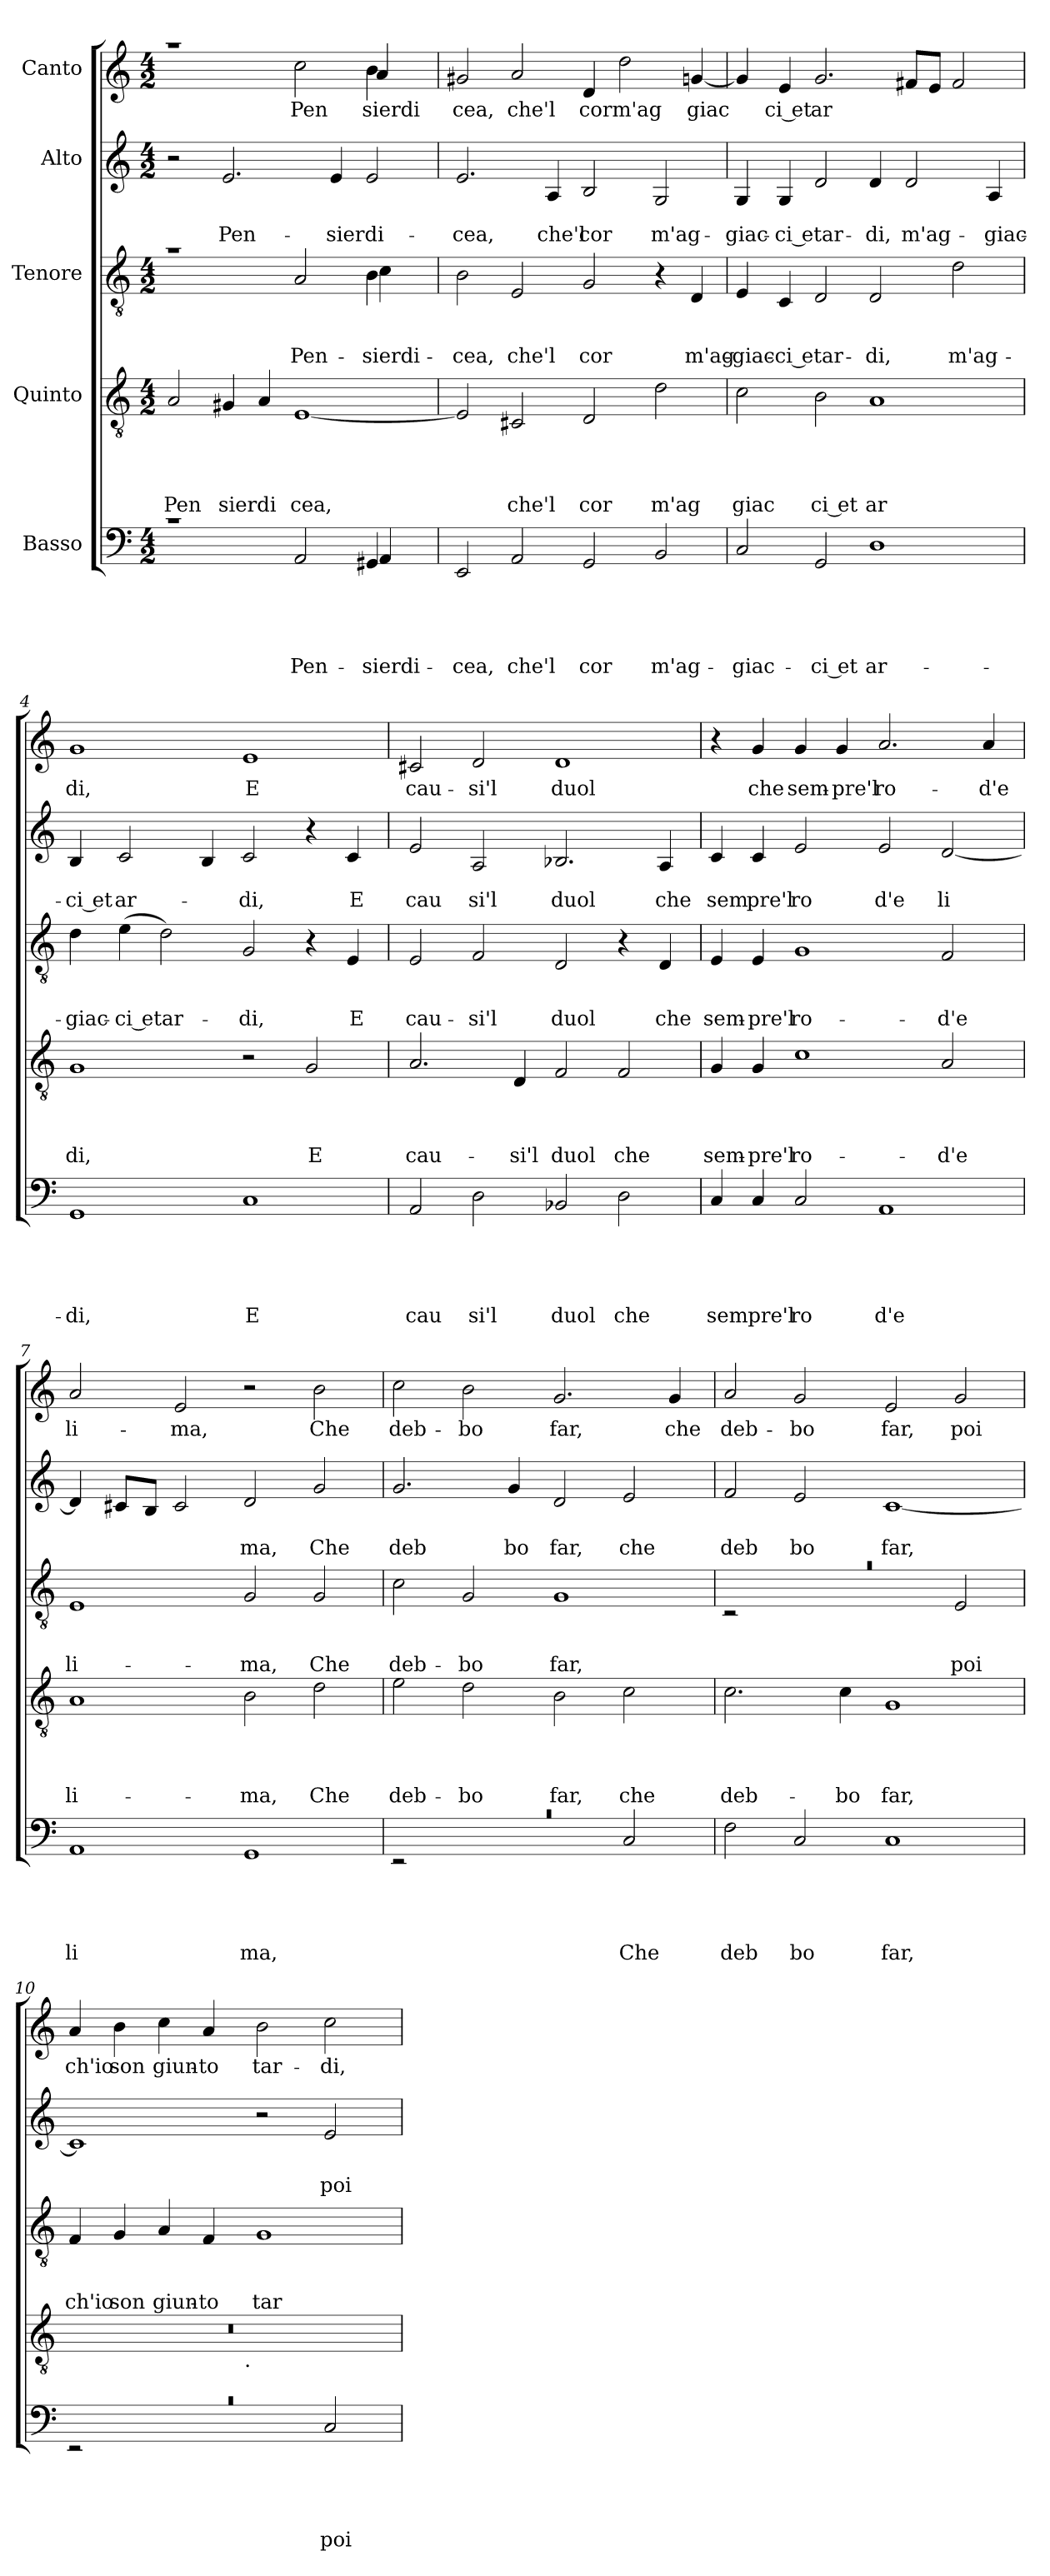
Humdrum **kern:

**kern	**text	**text	**text	**text	**text	**kern	**text	**text	**text	**text	**kern	**text	**text	**text	**kern	**text	**text	**kern	**text
*part5	*part5	*part5	*part5	*part5	*part5	*part4	*part4	*part4	*part4	*part4	*part3	*part3	*part3	*part3	*part2	*part2	*part2	*part1	*part1
*staff5	*staff5	*staff5	*staff5	*staff5	*staff5	*staff4	*staff4	*staff4	*staff4	*staff4	*staff3	*staff3	*staff3	*staff3	*staff2	*staff2	*staff2	*staff1	*staff1
*I"Basso	*	*	*	*	*	*I"Quinto	*	*	*	*	*I"Tenore	*	*	*	*I"Alto	*	*	*I"Canto	*
*clefF4	*	*	*	*	*	*clefGv2	*	*	*	*	*clefGv2	*	*	*	*clefG2	*	*	*clefG2	*
*k[]	*	*	*	*	*	*k[]	*	*	*	*	*k[]	*	*	*	*k[]	*	*	*k[]	*
*C:	*	*	*	*	*	*C:	*	*	*	*	*C:	*	*	*	*C:	*	*	*C:	*
*M4/2	*	*	*	*	*	*M4/2	*	*	*	*	*M4/2	*	*	*	*M4/2	*	*	*M4/2	*
=1	=1	=1	=1	=1	=1	=1	=1	=1	=1	=1	=1	=1	=1	=1	=1	=1	=1	=1	=1
*^	*	*	*	*	*	*	*	*	*	*	*	*	*	*	*	*	*	*	*
!	!	!	!	!	!	!	!	!	!	!	!LO:LY:b	!	!	!	!	!	!	!	!	!
*	*	*	*	*	*	*	*	*	*	*	*	*^	*	*	*	*	*	*	*^	*
1rc	1.ryy	.	.	.	.	.	2A/	.	.	.	Pen	1ra	1.ryy	.	.	.	2r	.	.	1raa	1.ryy	.
!	!	!	!	!	!	!	!	!	!	!	!LO:LY:b	!	!	!	!	!	!	!	!LO:LY:b	!	!	!
.	.	.	.	.	.	.	4G#X/	.	.	.	sierdi	.	.	.	.	.	2.e/	.	Pen-	.	.	.
.	.	.	.	.	.	.	4A/	.	.	.	.	.	.	.	.	.	.	.	.	.	.	.
!	!	!	!	!	!	!LO:LY:b	!	!	!	!	!LO:LY:b	!	!	!	!	!LO:LY:b	!	!	!	!	!	!LO:LY:b
2AA/	.	.	.	.	.	Pen-	[<1E	.	.	.	cea,	2A/	.	.	.	Pen-	.	.	.	2cc\	.	Pen
!	!	!	!	!	!	!	!	!	!	!	!	!	!	!	!	!	!	!	!LO:LY:b	!	!	!
.	.	.	.	.	.	.	.	.	.	.	.	.	.	.	.	.	4e/	.	-sierdi-	.	.	.
!	!	!	!	!	!	!LO:LY:b	!	!	!	!	!	!	!	!	!	!LO:LY:b	!	!	!	!	!	!LO:LY:b
4GG#X/	4AA/	.	.	.	.	-sierdi-	.	.	.	.	.	4B\	4c\	.	.	-sierdi-	2e/	.	.	4b\	4a/	sierdi
4ryy	4ryy	.	.	.	.	.	.	.	.	.	.	4ryy	4ryy	.	.	.	.	.	.	4ryy	4ryy	.
=2	=2	=2	=2	=2	=2	=2	=2	=2	=2	=2	=2	=2	=2	=2	=2	=2	=2	=2	=2	=2	=2	=2
!	!	!	!	!	!	!LO:LY:b	!	!	!	!	!	!	!	!	!	!LO:LY:b	!	!	!LO:LY:b	!	!	!LO:LY:b
*v	*v	*	*	*	*	*	*	*	*	*	*	*v	*v	*	*	*	*	*	*	*v	*v	*
2EE/	.	.	.	.	-cea,	2E/]	.	.	.	.	2B\	.	.	-cea,	2.e/	.	-cea,	2g#X/	cea,
!	!	!	!	!	!LO:LY:b	!	!	!	!	!LO:LY:b	!	!	!	!LO:LY:b	!	!	!	!	!LO:LY:b
2AA/	.	.	.	.	che'l	2C#X/	.	.	.	che'l	2E/	.	.	che'l	.	.	.	2a/	che'l
!	!	!	!	!	!	!	!	!	!	!	!	!	!	!	!	!	!LO:LY:b	!	!
.	.	.	.	.	.	.	.	.	.	.	.	.	.	.	4A/	.	che'l	.	.
!	!	!	!	!	!LO:LY:b	!	!	!	!	!LO:LY:b	!	!	!	!LO:LY:b	!	!	!LO:LY:b	!	!LO:LY:b
2GG/	.	.	.	.	cor	2D/	.	.	.	cor	2G/	.	.	cor	2B/	.	cor	4d/	corm'ag
.	.	.	.	.	.	.	.	.	.	.	.	.	.	.	.	.	.	2dd\	.
!	!	!	!	!	!LO:LY:b	!	!	!	!	!LO:LY:b	!	!	!	!	!	!	!LO:LY:b	!	!
2BB/	.	.	.	.	m'ag-	2d\	.	.	.	m'ag	4r	.	.	.	2G/	.	m'ag-	.	.
!	!	!	!	!	!	!	!	!	!	!	!	!	!	!LO:LY:b	!	!	!	!	!LO:LY:b
.	.	.	.	.	.	.	.	.	.	.	4D/	.	.	m'ag-	.	.	.	[<4gn/	giac
=3	=3	=3	=3	=3	=3	=3	=3	=3	=3	=3	=3	=3	=3	=3	=3	=3	=3	=3	=3
!	!	!	!	!	!LO:LY:b	!	!	!	!	!LO:LY:b	!	!	!	!LO:LY:b	!	!	!LO:LY:b	!	!
2C/	.	.	.	.	-giac-	2c\	.	.	.	giac	4E/	.	.	-giac-	4G/	.	-giac-	4g/]	.
!	!	!	!	!	!	!	!	!	!	!	!	!	!	!LO:LY:b:rj	!	!	!LO:LY:b:rj	!	!LO:LY:b:rj
.	.	.	.	.	.	.	.	.	.	.	4C/	.	.	-ci etar-	4G/	.	-ci etar-	4e/	ci et
!	!	!	!	!	!LO:LY:b:rj	!	!	!	!	!LO:LY:b:rj	!	!	!	!	!	!	!	!	!LO:LY:b
2GG/	.	.	.	.	-ci et	2B\	.	.	.	ci et	2D/	.	.	.	2d/	.	.	2.g/	ar
!	!	!	!	!	!LO:LY:b	!	!	!	!	!LO:LY:b	!	!	!	!LO:LY:b	!	!	!LO:LY:b	!	!
1D	.	.	.	.	ar-	1A	.	.	.	ar	2D/	.	.	-di,	4d/	.	-di,	.	.
!	!	!	!	!	!	!	!	!	!	!	!	!	!	!	!	!	!LO:LY:b	!	!
.	.	.	.	.	.	.	.	.	.	.	.	.	.	.	2d/	.	m'ag-	8f#/L	.
.	.	.	.	.	.	.	.	.	.	.	.	.	.	.	.	.	.	8e/J	.
!	!	!	!	!	!	!	!	!	!	!	!	!	!	!LO:LY:b	!	!	!	!	!
.	.	.	.	.	.	.	.	.	.	.	2d\	.	.	m'ag-	.	.	.	2f#/	.
!	!	!	!	!	!	!	!	!	!	!	!	!	!	!	!	!	!LO:LY:b	!	!
.	.	.	.	.	.	.	.	.	.	.	.	.	.	.	4A/	.	-giac-	.	.
=4	=4	=4	=4	=4	=4	=4	=4	=4	=4	=4	=4	=4	=4	=4	=4	=4	=4	=4	=4
!	!	!	!	!	!LO:LY:b	!	!	!	!	!LO:LY:b	!	!	!	!LO:LY:b	!	!	!LO:LY:b:rj	!	!LO:LY:b
1GG	.	.	.	.	-di,	1G	.	.	.	di,	4d\	.	.	-giac-	4B/	.	-ci et	1g	di,
!	!	!	!	!	!	!	!	!	!	!	!	!	!	!LO:LY:b:rj	!	!	!LO:LY:b	!	!
.	.	.	.	.	.	.	.	.	.	.	(<4e\	.	.	-ci etar-	2c/	.	ar-	.	.
.	.	.	.	.	.	.	.	.	.	.	2d\)	.	.	.	.	.	.	.	.
.	.	.	.	.	.	.	.	.	.	.	.	.	.	.	4B/	.	.	.	.
!	!	!	!	!	!LO:LY:b	!	!	!	!	!	!	!	!	!LO:LY:b	!	!	!LO:LY:b	!	!LO:LY:b
1C	.	.	.	.	E	2r	.	.	.	.	2G/	.	.	-di,	2c/	.	-di,	1e	E
!	!	!	!	!	!	!	!	!	!	!LO:LY:b	!	!	!	!	!	!	!	!	!
.	.	.	.	.	.	2G/	.	.	.	E	4r	.	.	.	4r	.	.	.	.
!	!	!	!	!	!	!	!	!	!	!	!	!	!	!LO:LY:b	!	!	!LO:LY:b	!	!
.	.	.	.	.	.	.	.	.	.	.	4E/	.	.	E	4c/	.	E	.	.
!!LO:LB:g=z
=5	=5	=5	=5	=5	=5	=5	=5	=5	=5	=5	=5	=5	=5	=5	=5	=5	=5	=5	=5
!	!	!	!	!	!LO:LY:b	!	!	!	!	!LO:LY:b	!	!	!	!LO:LY:b	!	!	!LO:LY:b	!	!LO:LY:b
2AA/	.	.	.	.	cau	2.A/	.	.	.	cau-	2E/	.	.	cau-	2e/	.	cau	2c#X/	cau-
!	!	!	!	!	!LO:LY:b	!	!	!	!	!	!	!	!	!LO:LY:b	!	!	!LO:LY:b	!	!LO:LY:b
2D\	.	.	.	.	si'l	.	.	.	.	.	2F/	.	.	-si'l	2A/	.	si'l	2d/	-si'l
!	!	!	!	!	!	!	!	!	!	!LO:LY:b	!	!	!	!	!	!	!	!	!
.	.	.	.	.	.	4D/	.	.	.	-si'l	.	.	.	.	.	.	.	.	.
!	!	!	!	!	!LO:LY:b	!	!	!	!	!LO:LY:b	!	!	!	!LO:LY:b	!	!	!LO:LY:b	!	!LO:LY:b
2BB-X/	.	.	.	.	duol	2F/	.	.	.	duol	2D/	.	.	duol	2.B-X/	.	duol	1d	duol
!	!	!	!	!	!LO:LY:b	!	!	!	!	!LO:LY:b	!	!	!	!	!	!	!	!	!
2D\	.	.	.	.	che	2F/	.	.	.	che	4r	.	.	.	.	.	.	.	.
!	!	!	!	!	!	!	!	!	!	!	!	!	!	!LO:LY:b	!	!	!LO:LY:b	!	!
.	.	.	.	.	.	.	.	.	.	.	4D/	.	.	che	4A/	.	che	.	.
=6	=6	=6	=6	=6	=6	=6	=6	=6	=6	=6	=6	=6	=6	=6	=6	=6	=6	=6	=6
!	!	!	!	!	!LO:LY:b	!	!	!	!	!LO:LY:b	!	!	!	!LO:LY:b	!	!	!LO:LY:b	!	!
4C/	.	.	.	.	sem	4G/	.	.	.	sem-	4E/	.	.	sem-	4c/	.	sem	4r	.
!	!	!	!	!	!LO:LY:b	!	!	!	!	!LO:LY:b	!	!	!	!LO:LY:b	!	!	!LO:LY:b	!	!LO:LY:b
4C/	.	.	.	.	pre'l	4G/	.	.	.	-pre'l	4E/	.	.	-pre'l	4c/	.	pre'l	4g/	che
!	!	!	!	!	!LO:LY:b	!	!	!	!	!LO:LY:b	!	!	!	!LO:LY:b	!	!	!LO:LY:b	!	!LO:LY:b
2C/	.	.	.	.	ro	1c	.	.	.	ro-	1G	.	.	ro-	2e/	.	ro	4g/	sem-
!	!	!	!	!	!	!	!	!	!	!	!	!	!	!	!	!	!	!	!LO:LY:b
.	.	.	.	.	.	.	.	.	.	.	.	.	.	.	.	.	.	4g/	-pre'l
!	!	!	!	!	!LO:LY:b	!	!	!	!	!	!	!	!	!	!	!	!LO:LY:b	!	!LO:LY:b
1AA	.	.	.	.	d'e	.	.	.	.	.	.	.	.	.	2e/	.	d'e	2.a/	ro-
!	!	!	!	!	!	!	!	!	!	!LO:LY:b	!	!	!	!LO:LY:b	!	!	!LO:LY:b	!	!
.	.	.	.	.	.	2A/	.	.	.	-d'e	2F/	.	.	-d'e	[<2d/	.	li	.	.
!	!	!	!	!	!	!	!	!	!	!	!	!	!	!	!	!	!	!	!LO:LY:b
.	.	.	.	.	.	.	.	.	.	.	.	.	.	.	.	.	.	4a/	-d'e
=7	=7	=7	=7	=7	=7	=7	=7	=7	=7	=7	=7	=7	=7	=7	=7	=7	=7	=7	=7
!	!	!	!	!	!LO:LY:b	!	!	!	!	!LO:LY:b	!	!	!	!LO:LY:b	!	!	!	!	!LO:LY:b
1AA	.	.	.	.	li	1A	.	.	.	li-	1E	.	.	li-	4d/]	.	.	2a/	li-
.	.	.	.	.	.	.	.	.	.	.	.	.	.	.	8c#/L	.	.	.	.
.	.	.	.	.	.	.	.	.	.	.	.	.	.	.	8B/J	.	.	.	.
!	!	!	!	!	!	!	!	!	!	!	!	!	!	!	!	!	!	!	!LO:LY:b
.	.	.	.	.	.	.	.	.	.	.	.	.	.	.	2c#/	.	.	2e/	-ma,
!	!	!	!	!	!LO:LY:b	!	!	!	!	!LO:LY:b	!	!	!	!LO:LY:b	!	!	!LO:LY:b	!	!
1GG	.	.	.	.	ma,	2B\	.	.	.	-ma,	2G/	.	.	-ma,	2d/	.	ma,	2r	.
!	!	!	!	!	!	!	!	!	!	!LO:LY:b	!	!	!	!LO:LY:b	!	!	!LO:LY:b	!	!LO:LY:b
.	.	.	.	.	.	2d\	.	.	.	Che	2G/	.	.	Che	2g/	.	Che	2b\	Che
=8	=8	=8	=8	=8	=8	=8	=8	=8	=8	=8	=8	=8	=8	=8	=8	=8	=8	=8	=8
!LO:N:vis=1	!	!	!	!	!	!	!	!	!	!LO:LY:b	!	!	!	!LO:LY:b	!	!	!LO:LY:b	!	!LO:LY:b
*^	*	*	*	*	*	*	*	*	*	*	*	*	*	*	*	*	*	*	*
0rc	2rEE	.	.	.	.	.	2e\	.	.	.	deb-	2c\	.	.	deb-	2.g/	.	deb	2cc\	deb-
!	!	!	!	!	!	!	!	!	!	!	!LO:LY:b	!	!	!	!LO:LY:b	!	!	!	!	!LO:LY:b
.	1ryy	.	.	.	.	.	2d\	.	.	.	-bo	2G/	.	.	-bo	.	.	.	2b\	-bo
!	!	!	!	!	!	!	!	!	!	!	!	!	!	!	!	!	!	!LO:LY:b	!	!
.	.	.	.	.	.	.	.	.	.	.	.	.	.	.	.	4g/	.	bo	.	.
!	!	!	!	!	!	!	!	!	!	!	!LO:LY:b	!	!	!	!LO:LY:b	!	!	!LO:LY:b	!	!LO:LY:b
.	.	.	.	.	.	.	2B\	.	.	.	far,	1G	.	.	far,	2d/	.	far,	2.g/	far,
!	!	!	!	!	!	!LO:LY:b	!	!	!	!	!LO:LY:b	!	!	!	!	!	!	!LO:LY:b	!	!
.	2C/	.	.	.	.	Che	2c\	.	.	.	che	.	.	.	.	2e/	.	che	.	.
!	!	!	!	!	!	!	!	!	!	!	!	!	!	!	!	!	!	!	!	!LO:LY:b
.	.	.	.	.	.	.	.	.	.	.	.	.	.	.	.	.	.	.	4g/	che
*v	*v	*	*	*	*	*	*	*	*	*	*	*	*	*	*	*	*	*	*	*
=9	=9	=9	=9	=9	=9	=9	=9	=9	=9	=9	=9	=9	=9	=9	=9	=9	=9	=9	=9
!	!	!	!	!	!LO:LY:b	!	!	!	!	!LO:LY:b	!LO:N:vis=1	!	!	!	!	!	!LO:LY:b	!	!LO:LY:b
*	*	*	*	*	*	*	*	*	*	*	*^	*	*	*	*	*	*	*	*
2F\	.	.	.	.	deb	2.c\	.	.	.	deb-	0ra	2rC	.	.	.	2f/	.	deb	2a/	deb-
!	!	!	!	!	!LO:LY:b	!	!	!	!	!	!	!	!	!	!	!	!	!LO:LY:b	!	!LO:LY:b
2C/	.	.	.	.	bo	.	.	.	.	.	.	1ryy	.	.	.	2e/	.	bo	2g/	-bo
!	!	!	!	!	!	!	!	!	!	!LO:LY:b	!	!	!	!	!	!	!	!	!	!
.	.	.	.	.	.	4c\	.	.	.	-bo	.	.	.	.	.	.	.	.	.	.
!	!	!	!	!	!LO:LY:b	!	!	!	!	!LO:LY:b	!	!	!	!	!	!	!	!LO:LY:b	!	!LO:LY:b
1C	.	.	.	.	far,	1G	.	.	.	far,	.	.	.	.	.	[<1c	.	far,	2e/	far,
!	!	!	!	!	!	!	!	!	!	!	!	!	!	!	!LO:LY:b	!	!	!	!	!LO:LY:b
.	.	.	.	.	.	.	.	.	.	.	.	2E/	.	.	poi	.	.	.	2g/	poi
=10	=10	=10	=10	=10	=10	=10	=10	=10	=10	=10	=10	=10	=10	=10	=10	=10	=10	=10	=10	=10
!LO:N:vis=1	!	!	!	!	!	!	!	!	!	!	!	!	!	!	!LO:LY:b	!	!	!	!	!LO:LY:b
*^	*	*	*	*	*	*^	*	*	*	*	*v	*v	*	*	*	*	*	*	*	*
0rc	2rEE	.	.	.	.	.	0r	2ryy	.	.	.	.	4F/	.	.	ch'io	1c]	.	.	4a/	ch'io
!	!	!	!	!	!	!	!	!	!	!	!	!	!	!	!	!LO:LY:b	!	!	!	!	!LO:LY:b
.	.	.	.	.	.	.	.	.	.	.	.	.	4G/	.	.	son	.	.	.	4b\	son
!	!	!	!	!	!	!	!	!	!	!	!	!	!	!	!	!LO:LY:b	!	!	!	!	!LO:LY:b
.	1ryy	.	.	.	.	.	.	4...ryy	.	.	.	.	4A/	.	.	giun-	.	.	.	4cc\	giun-
!	!	!	!	!	!	!	!	!	!	!	!	!	!	!	!	!LO:LY:b	!	!	!	!	!LO:LY:b
.	.	.	.	.	.	.	.	.	.	.	.	.	4F/	.	.	-to	.	.	.	4a/	-to
!	!	!	!	!	!	!	!	!LO:TX:b:t=.	!	!	!	!	!	!	!	!	!	!	!	!	!
.	.	.	.	.	.	.	.	1ryy	.	.	.	.	.	.	.	.	.	.	.	.	.
!	!	!	!	!	!	!	!	!	!	!	!	!	!	!	!	!LO:LY:b	!	!	!	!	!LO:LY:b
.	.	.	.	.	.	.	.	.	.	.	.	.	1G	.	.	tar-	2r	.	.	2b\	tar-
!	!	!	!	!	!	!LO:LY:b	!	!	!	!	!	!	!	!	!	!	!	!	!LO:LY:b	!	!LO:LY:b
.	2C/	.	.	.	.	poi	.	.	.	.	.	.	.	.	.	.	2e/	.	poi	2cc\	-di,
.	.	.	.	.	.	.	.	32ryy	.	.	.	.	.	.	.	.	.	.	.	.	.
*v	*v	*	*	*	*	*	*	*	*	*	*	*	*	*	*	*	*	*	*	*	*
*	*	*	*	*	*	*v	*v	*	*	*	*	*	*	*	*	*	*	*	*	*
=	=	=	=	=	=	=	=	=	=	=	=	=	=	=	=	=	=	=	=
*-	*-	*-	*-	*-	*-	*-	*-	*-	*-	*-	*-	*-	*-	*-	*-	*-	*-	*-	*-
